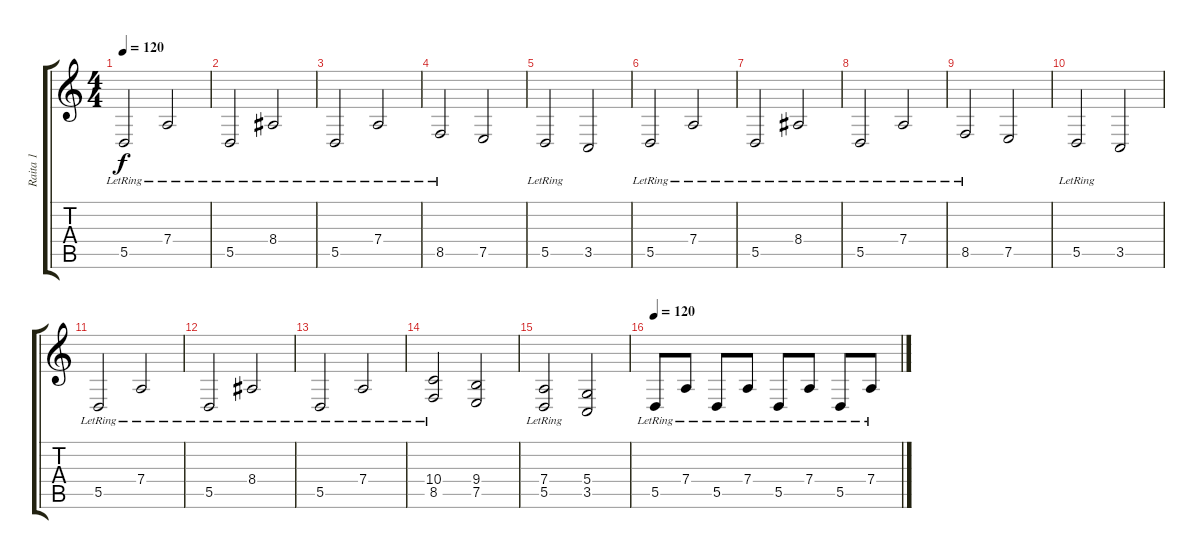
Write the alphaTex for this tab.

\track ("Raita 1" "Raita 1") {instrument stringensemble1}
\staff {score tabs}
\tuning (E4 B3 G3 D3 A2 E2) {hide}
\ts (4 4)
\tempo 120
\clef g2
\ks c
5.5{lr}.2{dy f} 7.4{lr}.2 |
5.5{lr}.2 8.4{lr}.2 |
5.5{lr}.2 7.4{lr}.2 |
8.5{lr}.2 7.5.2 |
5.5{lr}.2 3.5.2 |
5.5{lr}.2 7.4{lr}.2 |
5.5{lr}.2 8.4{lr}.2 |
5.5{lr}.2 7.4{lr}.2 |
8.5{lr}.2 7.5.2 |
5.5{lr}.2 3.5.2 |
5.5{lr}.2 7.4{lr}.2 |
5.5{lr}.2 8.4{lr}.2 |
5.5{lr}.2 7.4{lr}.2 |
(10.4 8.5{lr}).2 (9.4 7.5).2 |
(7.4 5.5{lr}).2 (5.4 3.5).2 |
\tempo 120
5.5{lr}.8 7.4{lr}.8 5.5{lr}.8 7.4{lr}.8 5.5{lr}.8 7.4{lr}.8 5.5{lr}.8 7.4{lr}.8
